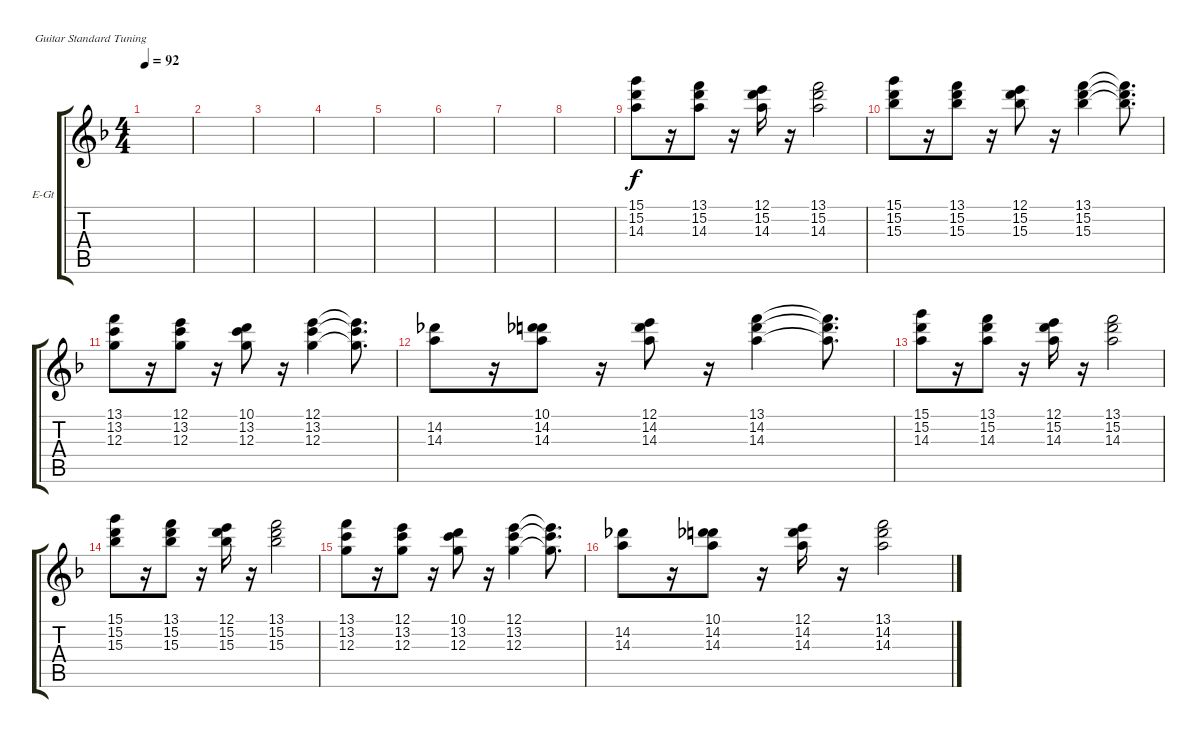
\defaultSystemsLayout 4
\bracketExtendMode groupsimilarinstruments
\firstSystemTrackNameOrientation horizontal
\otherSystemsTrackNameOrientation horizontal
\track ("Organ (Banks)" "E-Gt") {instrument electricguitarclean}
\staff {score tabs}
\tuning (E4 B3 G3 D3 A2 E2)
\ts (4 4)
\tempo 92
\clef g2
\ks dminor
|
|
|
|
|
|
|
|
(15.1 15.2 14.3).8{dy f} r.16 (13.1 15.2 14.3).8 r.16 (12.1 15.2 14.3).16 r.16 (13.1 15.2 14.3).2 |
(15.1 15.2 15.3).8 r.16 (13.1 15.2 15.3).8 r.16 (15.3 15.2 12.1).8 r.16 (13.1 15.2 15.3).4 (15.3{t} 15.2{t} 13.1{t}).8{d} |
(13.1 13.2 12.3).8 r.16 (12.1 13.2 12.3).8 r.16 (10.1 13.2 12.3).8 r.16 (12.1 13.2 12.3).4 (12.3{t} 13.2{t} 12.1{t}).8{d} |
(14.2 14.3).8 r.16 (10.1 14.2 14.3).8 r.16 (12.1 14.2 14.3).8 r.16 (13.1 14.2 14.3).4 (14.3{t} 14.2{t} 13.1{t}).8{d} |
(15.1 15.2 14.3).8 r.16 (13.1 15.2 14.3).8 r.16 (12.1 15.2 14.3).16 r.16 (13.1 15.2 14.3).2 |
(15.1 15.2 15.3).8 r.16 (13.1 15.2 15.3).8 r.16 (15.3 15.2 12.1).16 r.16 (13.1 15.2 15.3).2 |
(13.1 13.2 12.3).8 r.16 (12.1 13.2 12.3).8 r.16 (10.1 13.2 12.3).8 r.16 (12.1 13.2 12.3).4 (12.3{t} 13.2{t} 12.1{t}).8{d} |
(14.2 14.3).8 r.16 (10.1 14.2 14.3).8 r.16 (12.1 14.2 14.3).16 r.16 (13.1 14.2 14.3).2
